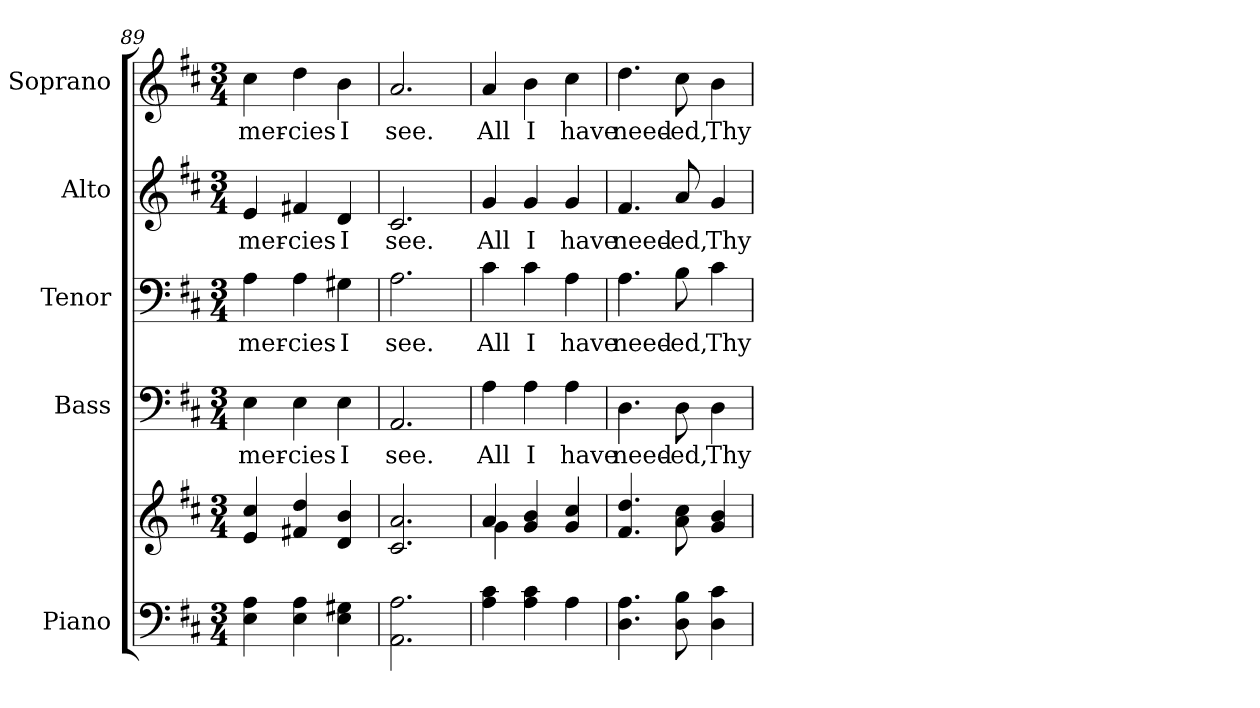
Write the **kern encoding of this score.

**kern	**kern	**kern	**text	**kern	**text	**kern	**text	**kern	**text
*part5	*part5	*part4	*part4	*part3	*part3	*part2	*part2	*part1	*part1
*staff6	*staff5	*staff4	*staff4	*staff3	*staff3	*staff2	*staff2	*staff1	*staff1
*I"Piano	*	*I"Bass	*	*I"Tenor	*	*I"Alto	*	*I"Soprano	*
*I'Pno.	*	*I'B.	*	*I'T.	*	*I'A.	*	*I'S.	*
*clefF4	*clefG2	*clefF4	*	*clefF4	*	*clefG2	*	*clefG2	*
*k[f#c#]	*k[f#c#]	*k[f#c#]	*	*k[f#c#]	*	*k[f#c#]	*	*k[f#c#]	*
*D:	*D:	*D:	*	*D:	*	*D:	*	*D:	*
*M3/4	*M3/4	*M3/4	*	*M3/4	*	*M3/4	*	*M3/4	*
=89	=89	=89	=89	=89	=89	=89	=89	=89	=89
!	!	!	!LO:LY:b:color=#000000	!	!	!	!	!	!
!	!	!	!	!	!LO:LY:b:color=#000000	!	!	!	!
!	!	!	!	!	!	!	!LO:LY:b:color=#000000	!	!
!	!	!	!	!	!	!	!	!	!LO:LY:b:color=#000000
4Ei\ 4Ai	4ei/ 4cc#i	4Ei\	mer-	4Ai\	mer-	4ei/	mer-	4cc#i\	mer-
!	!	!	!LO:LY:b:color=#000000	!	!	!	!	!	!
!	!	!	!	!	!LO:LY:b:color=#000000	!	!	!	!
!	!	!	!	!	!	!	!LO:LY:b:color=#000000	!	!
!	!	!	!	!	!	!	!	!	!LO:LY:b:color=#000000
4Ei\ 4Ai	4f#Xi/ 4ddi	4Ei\	-cies	4Ai\	-cies	4f#Xi/	-cies	4ddi\	-cies
!	!	!	!LO:LY:b:color=#000000	!	!	!	!	!	!
!	!	!	!	!	!LO:LY:b:color=#000000	!	!	!	!
!	!	!	!	!	!	!	!LO:LY:b:color=#000000	!	!
!	!	!	!	!	!	!	!	!	!LO:LY:b:color=#000000
4Ei\ 4G#Xi	4di/ 4bi	4Ei\	I	4G#Xi\	I	4di/	I	4bi\	I
!!LO:PB:g=z
=90	=90	=90	=90	=90	=90	=90	=90	=90	=90
!	!	!	!LO:LY:b:color=#000000	!	!	!	!	!	!
!	!	!	!	!	!LO:LY:b:color=#000000	!	!	!	!
!	!	!	!	!	!	!	!LO:LY:b:color=#000000	!	!
!	!	!	!	!	!	!	!	!	!LO:LY:b:color=#000000
2.AAi\ 2.Ai	2.c#i/ 2.ai	2.AAi/	see.	2.Ai\	see.	2.c#i/	see.	2.ai/	see.
=91	=91	=91	=91	=91	=91	=91	=91	=91	=91
*	*^	*	*	*	*	*	*	*	*
!	!	!	!	!LO:LY:b:color=#000000	!	!	!	!	!	!
!	!	!	!	!	!	!LO:LY:b:color=#000000	!	!	!	!
!	!	!	!	!	!	!	!	!LO:LY:b:color=#000000	!	!
!	!	!	!	!	!	!	!	!	!	!LO:LY:b:color=#000000
4Ai\ 4c#i	4ai/	4gi\	4Ai\	All	4c#i\	All	4gi/	All	4ai/	All
!	!	!	!	!LO:LY:b:color=#000000	!	!	!	!	!	!
!	!	!	!	!	!	!LO:LY:b:color=#000000	!	!	!	!
!	!	!	!	!	!	!	!	!LO:LY:b:color=#000000	!	!
!	!	!	!	!	!	!	!	!	!	!LO:LY:b:color=#000000
4Ai\ 4c#i	4gi/ 4bi	4ryy	4Ai\	I	4c#i\	I	4gi/	I	4bi\	I
!	!	!	!	!LO:LY:b:color=#000000	!	!	!	!	!	!
!	!	!	!	!	!	!LO:LY:b:color=#000000	!	!	!	!
!	!	!	!	!	!	!	!	!LO:LY:b:color=#000000	!	!
!	!	!	!	!	!	!	!	!	!	!LO:LY:b:color=#000000
4Ai\	4gi/ 4cc#i	4ryy	4Ai\	have	4Ai\	have	4gi/	have	4cc#i\	have
*	*v	*v	*	*	*	*	*	*	*	*
=92	=92	=92	=92	=92	=92	=92	=92	=92	=92
*	*^	*	*	*	*	*	*	*	*
!	!	!	!	!LO:LY:b:color=#000000	!	!	!	!	!	!
*	*v	*v	*	*	*	*	*	*	*	*
*	*^	*	*	*	*	*	*	*	*
!	!	!	!	!	!	!LO:LY:b:color=#000000	!	!	!	!
*	*v	*v	*	*	*	*	*	*	*	*
*	*^	*	*	*	*	*	*	*	*
!	!	!	!	!	!	!	!	!LO:LY:b:color=#000000	!	!
*	*v	*v	*	*	*	*	*	*	*	*
*	*^	*	*	*	*	*	*	*	*
!	!	!	!	!	!	!	!	!	!	!LO:LY:b:color=#000000
*	*v	*v	*	*	*	*	*	*	*	*
4.Di\ 4.Ai	4.f#i/ 4.ddi	4.Di\	need-	4.Ai\	need-	4.f#i/	need-	4.ddi\	need-
!	!	!	!LO:LY:b:color=#000000	!	!	!	!	!	!
!	!	!	!	!	!LO:LY:b:color=#000000	!	!	!	!
!	!	!	!	!	!	!	!LO:LY:b:color=#000000	!	!
!	!	!	!	!	!	!	!	!	!LO:LY:b:color=#000000
8Di\ 8Bi	8ai\ 8cc#i	8Di\	-ed,	8Bi\	-ed,	8ai/	-ed,	8cc#i\	-ed,
!	!	!	!LO:LY:b:color=#000000	!	!	!	!	!	!
!	!	!	!	!	!LO:LY:b:color=#000000	!	!	!	!
!	!	!	!	!	!	!	!LO:LY:b:color=#000000	!	!
!	!	!	!	!	!	!	!	!	!LO:LY:b:color=#000000
4Di\ 4c#i	4gi/ 4bi	4Di\	Thy	4c#i\	Thy	4gi/	Thy	4bi\	Thy
=	=	=	=	=	=	=	=	=	=
*-	*-	*-	*-	*-	*-	*-	*-	*-	*-
